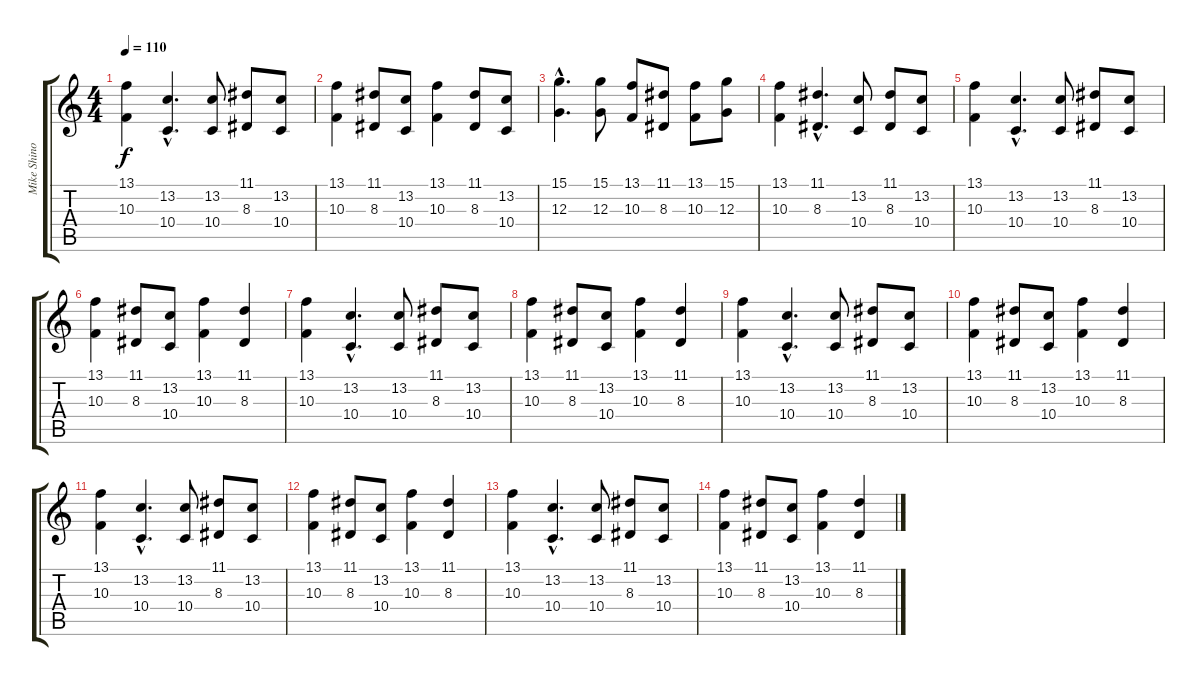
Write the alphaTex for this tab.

\track ("Mike Shinoda - Piano" "Mike Shino") {instrument acousticgrandpiano}
\staff {score tabs}
\tuning (E4 B3 G3 D3 A2 E2) {hide}
\ts (4 4)
\tempo 110
\clef g2
\ks c
(13.1 10.3).4{dy f} (13.2{hac} 10.4{hac}).4{d} (13.2 10.4).8 (11.1 8.3).8 (13.2 10.4).8 |
(13.1 10.3).4 (11.1 8.3).8 (13.2 10.4).8 (13.1 10.3).4 (11.1 8.3).8 (13.2 10.4).8 |
(15.1{hac} 12.3{hac}).4{d} (15.1 12.3).8 (13.1 10.3).8 (11.1 8.3).8 (13.1 10.3).8 (15.1 12.3).8 |
(13.1 10.3).4 (11.1{hac} 8.3{hac}).4{d} (13.2 10.4).8 (11.1 8.3).8 (13.2 10.4).8 |
(13.1 10.3).4 (13.2{hac} 10.4{hac}).4{d} (13.2 10.4).8 (11.1 8.3).8 (13.2 10.4).8 |
(13.1 10.3).4 (11.1 8.3).8 (13.2 10.4).8 (13.1 10.3).4 (11.1 8.3).4 |
(13.1 10.3).4 (13.2{hac} 10.4{hac}).4{d} (13.2 10.4).8 (11.1 8.3).8 (13.2 10.4).8 |
(13.1 10.3).4 (11.1 8.3).8 (13.2 10.4).8 (13.1 10.3).4 (11.1 8.3).4 |
(13.1 10.3).4 (13.2{hac} 10.4{hac}).4{d} (13.2 10.4).8 (11.1 8.3).8 (13.2 10.4).8 |
(13.1 10.3).4 (11.1 8.3).8 (13.2 10.4).8 (13.1 10.3).4 (11.1 8.3).4 |
(13.1 10.3).4 (13.2{hac} 10.4{hac}).4{d} (13.2 10.4).8 (11.1 8.3).8 (13.2 10.4).8 |
(13.1 10.3).4 (11.1 8.3).8 (13.2 10.4).8 (13.1 10.3).4 (11.1 8.3).4 |
(13.1 10.3).4 (13.2{hac} 10.4{hac}).4{d} (13.2 10.4).8 (11.1 8.3).8 (13.2 10.4).8 |
(13.1 10.3).4 (11.1 8.3).8 (13.2 10.4).8 (13.1 10.3).4 (11.1 8.3).4
